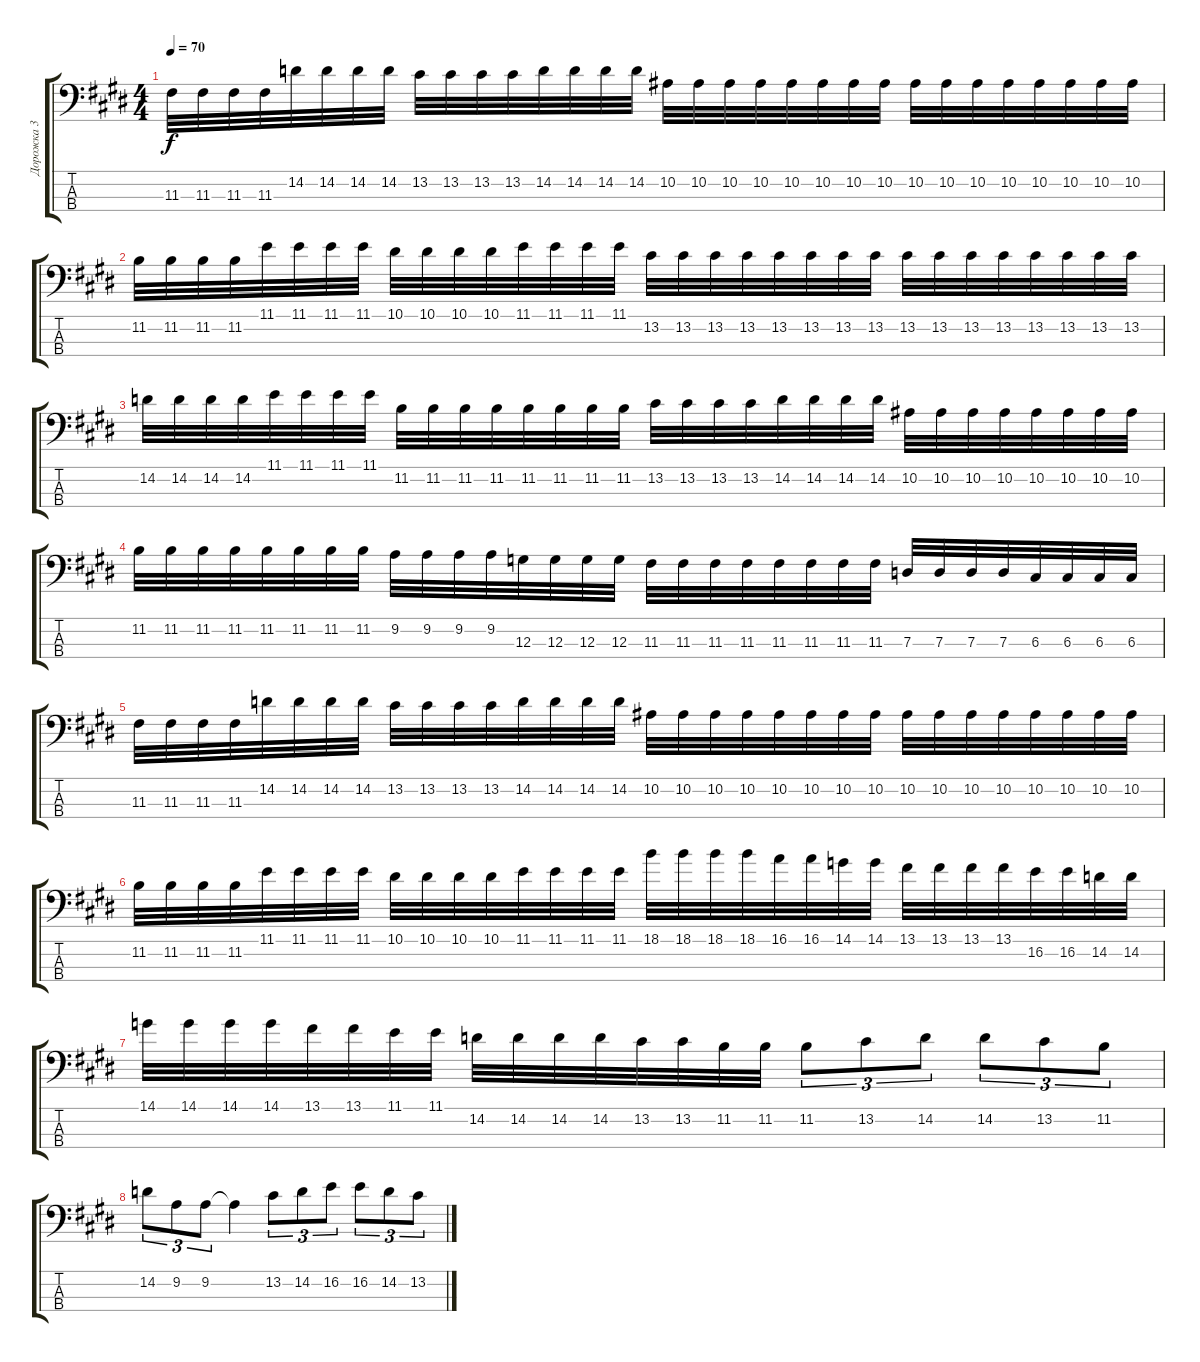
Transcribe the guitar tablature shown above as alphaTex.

\track ("Дорожка 3" "Дорожка 3") {instrument distortionguitar}
\staff {score tabs}
\tuning (F2 C2 G1 D1) {hide}
\ts (4 4)
\tempo 70
\clef f4
\ks e
11.3.32{dy f} 11.3.32 11.3.32 11.3.32 14.2.32 14.2.32 14.2.32 14.2.32 13.2.32 13.2.32 13.2.32 13.2.32 14.2.32 14.2.32 14.2.32 14.2.32 10.2.32 10.2.32 10.2.32 10.2.32 10.2.32 10.2.32 10.2.32 10.2.32 10.2.32 10.2.32 10.2.32 10.2.32 10.2.32 10.2.32 10.2.32 10.2.32 |
11.2.32 11.2.32 11.2.32 11.2.32 11.1.32 11.1.32 11.1.32 11.1.32 10.1.32 10.1.32 10.1.32 10.1.32 11.1.32 11.1.32 11.1.32 11.1.32 13.2.32 13.2.32 13.2.32 13.2.32 13.2.32 13.2.32 13.2.32 13.2.32 13.2.32 13.2.32 13.2.32 13.2.32 13.2.32 13.2.32 13.2.32 13.2.32 |
14.2.32 14.2.32 14.2.32 14.2.32 11.1.32 11.1.32 11.1.32 11.1.32 11.2.32 11.2.32 11.2.32 11.2.32 11.2.32 11.2.32 11.2.32 11.2.32 13.2.32 13.2.32 13.2.32 13.2.32 14.2.32 14.2.32 14.2.32 14.2.32 10.2.32 10.2.32 10.2.32 10.2.32 10.2.32 10.2.32 10.2.32 10.2.32 |
11.2.32 11.2.32 11.2.32 11.2.32 11.2.32 11.2.32 11.2.32 11.2.32 9.2.32 9.2.32 9.2.32 9.2.32 12.3.32 12.3.32 12.3.32 12.3.32 11.3.32 11.3.32 11.3.32 11.3.32 11.3.32 11.3.32 11.3.32 11.3.32 7.3.32 7.3.32 7.3.32 7.3.32 6.3.32 6.3.32 6.3.32 6.3.32 |
11.3.32 11.3.32 11.3.32 11.3.32 14.2.32 14.2.32 14.2.32 14.2.32 13.2.32 13.2.32 13.2.32 13.2.32 14.2.32 14.2.32 14.2.32 14.2.32 10.2.32 10.2.32 10.2.32 10.2.32 10.2.32 10.2.32 10.2.32 10.2.32 10.2.32 10.2.32 10.2.32 10.2.32 10.2.32 10.2.32 10.2.32 10.2.32 |
11.2.32 11.2.32 11.2.32 11.2.32 11.1.32 11.1.32 11.1.32 11.1.32 10.1.32 10.1.32 10.1.32 10.1.32 11.1.32 11.1.32 11.1.32 11.1.32 18.1.32 18.1.32 18.1.32 18.1.32 16.1.32 16.1.32 14.1.32 14.1.32 13.1.32 13.1.32 13.1.32 13.1.32 16.2.32 16.2.32 14.2.32 14.2.32 |
14.1.32 14.1.32 14.1.32 14.1.32 13.1.32 13.1.32 11.1.32 11.1.32 14.2.32 14.2.32 14.2.32 14.2.32 13.2.32 13.2.32 11.2.32 11.2.32 11.2.8{tu (3 2)} 13.2.8{tu (3 2)} 14.2.8{tu (3 2)} 14.2.8{tu (3 2)} 13.2.8{tu (3 2)} 11.2.8{tu (3 2)} |
14.2.8{tu (3 2)} 9.2.8{tu (3 2)} 9.2.8{tu (3 2)} 9.2{t}.4 13.2.8{tu (3 2)} 14.2.8{tu (3 2)} 16.2.8{tu (3 2)} 16.2.8{tu (3 2)} 14.2.8{tu (3 2)} 13.2.8{tu (3 2)}
